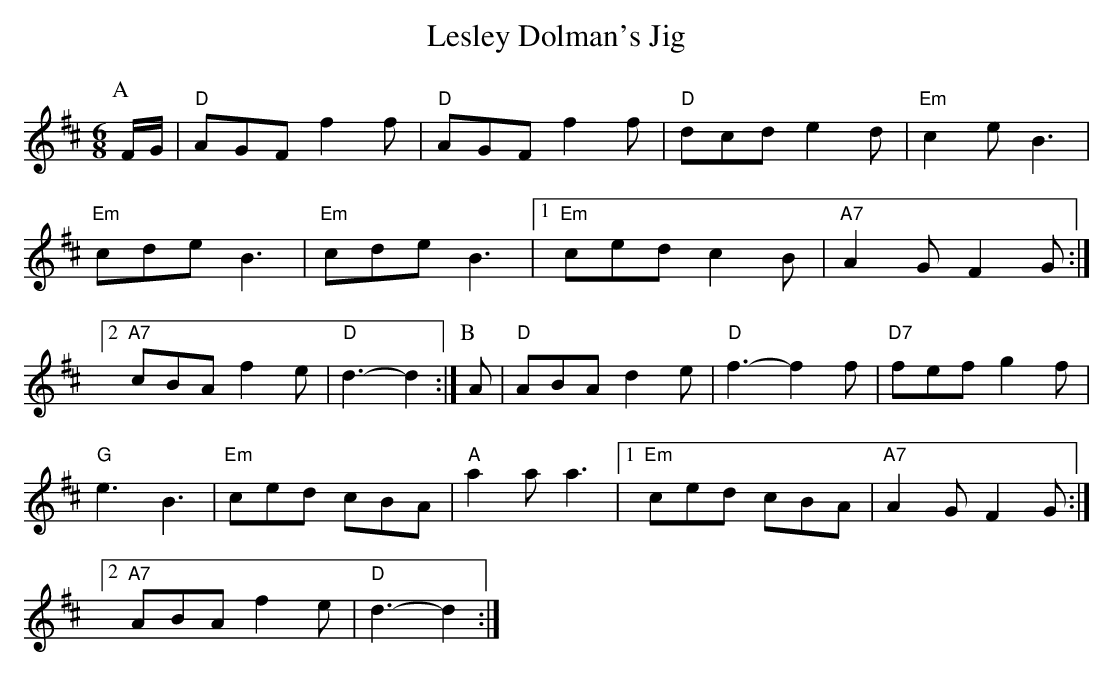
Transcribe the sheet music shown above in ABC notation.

X:1
T:Lesley Dolman's Jig
M:6/8
K:D
P:A
F/2G/2|"D"AGF f2f|"D"AGF f2f|"D"dcd e2d|"Em"c2e B3|
"Em"cde B3|"Em"cde B3| [1"Em"ced c2B|"A7"A2G F2G:|
 [2"A7"cBA f2e|"D"d3 -d2:|\
P:B
A|"D"ABA d2e|"D"f3 -f2f|"D7"fef g2f|
"G"e3 B3|"Em"ced cBA|"A"a2a a3| [1"Em"ced cBA|"A7"A2G F2G:|
 [2"A7"ABA f2e|"D"d3 -d2:|
